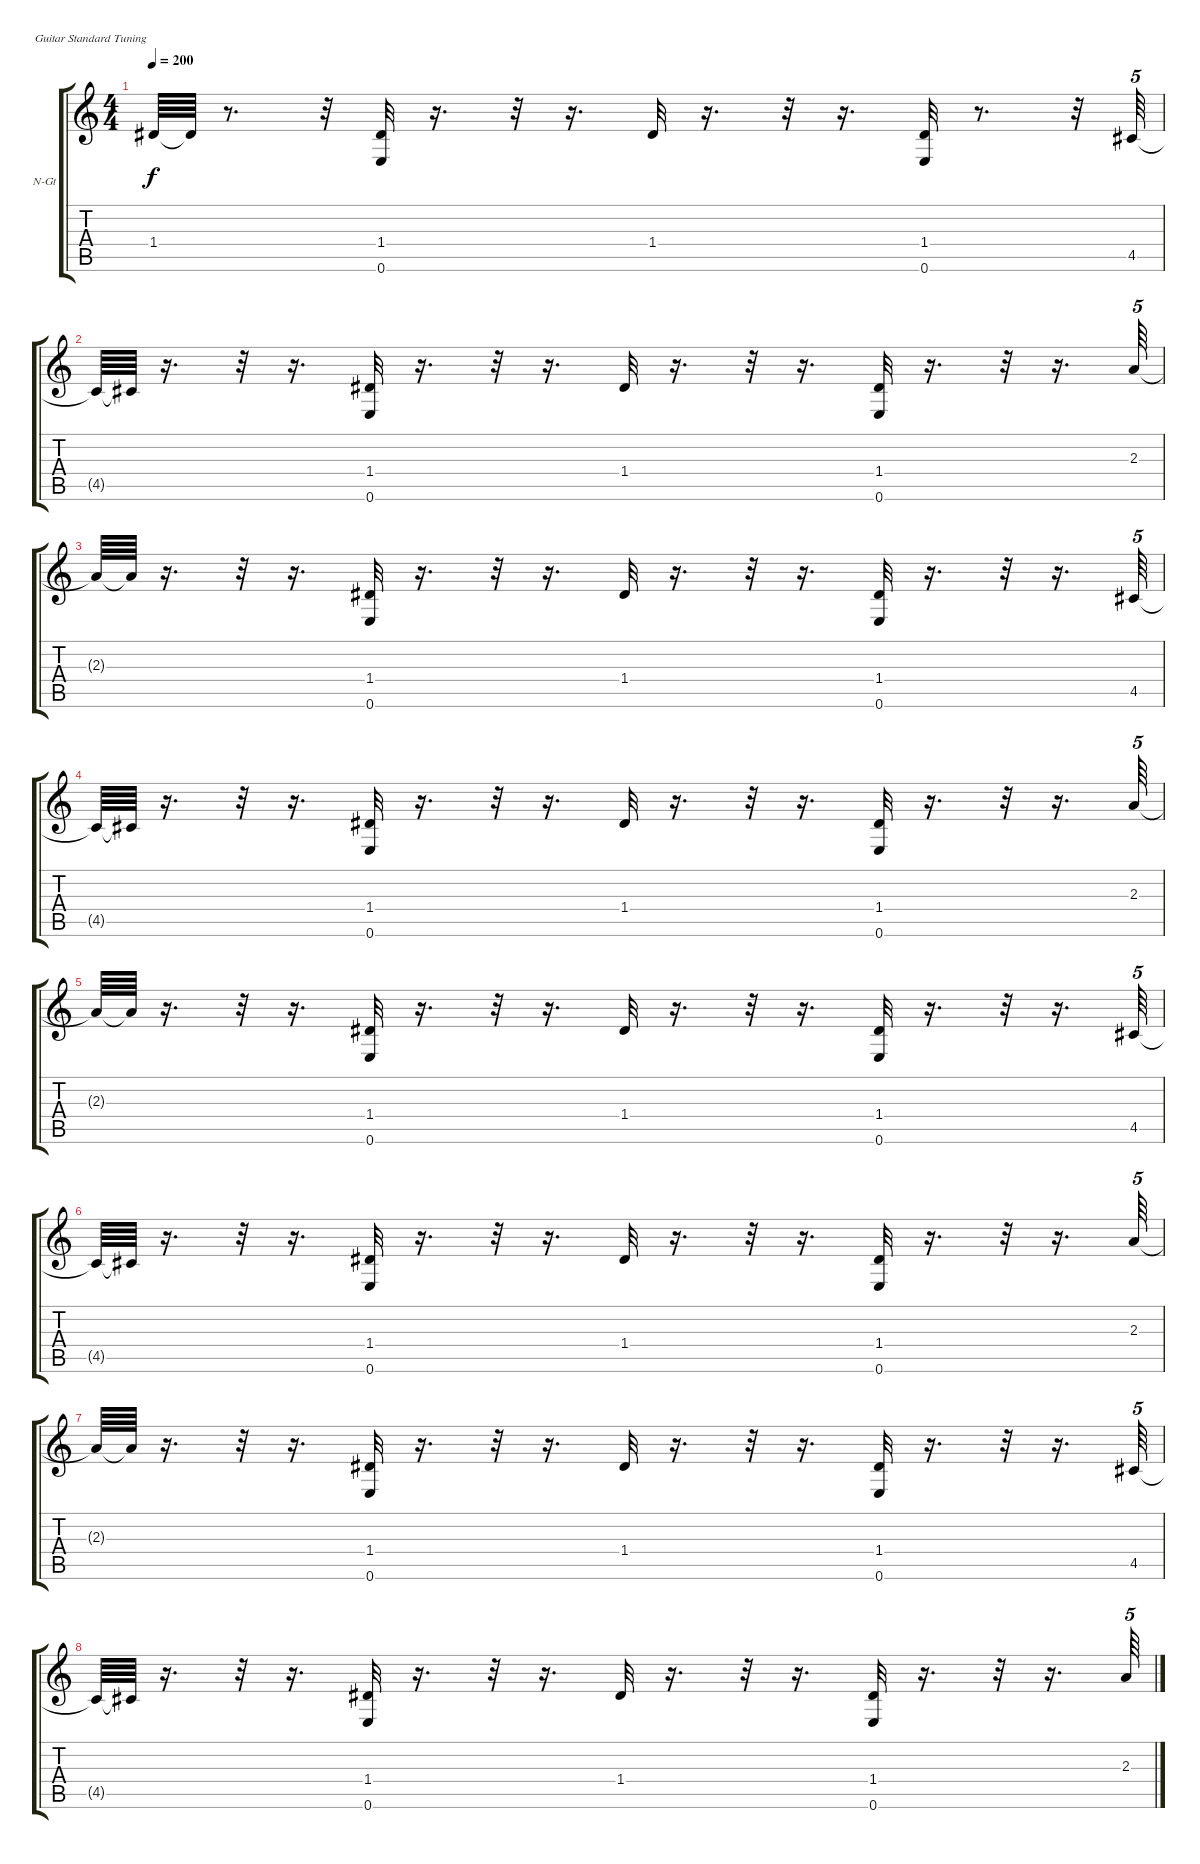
\bracketExtendMode groupsimilarinstruments
\firstSystemTrackNameOrientation horizontal
\otherSystemsTrackNameOrientation horizontal
\track ("Акустика" "N-Gt") {instrument acousticguitarnylon}
\staff {score tabs}
\tuning (E4 B3 G3 D3 A2 E2)
\ts (4 4)
\tempo 200
\clef g2
\ks c
1.4{t}.64{dy f} 1.4{t}.64 r.8{d} r.32 (1.4 0.6).32 r.16{d} r.32 r.16{d} 1.4.32 r.16{d} r.32 r.16{d} (1.4 0.6).32 r.8{d} r.32 4.5.64{tu (5 4)} |
4.5{t}.64 4.5{t}.64 r.16{d} r.32 r.16{d} (1.4 0.6).32 r.16{d} r.32 r.16{d} 1.4.32 r.16{d} r.32 r.16{d} (1.4 0.6).32 r.16{d} r.32 r.16{d} 2.3.64{tu (5 4)} |
2.3{t}.64 2.3{t}.64 r.16{d} r.32 r.16{d} (1.4 0.6).32 r.16{d} r.32 r.16{d} 1.4.32 r.16{d} r.32 r.16{d} (1.4 0.6).32 r.16{d} r.32 r.16{d} 4.5.64{tu (5 4)} |
4.5{t}.64 4.5{t}.64 r.16{d} r.32 r.16{d} (1.4 0.6).32 r.16{d} r.32 r.16{d} 1.4.32 r.16{d} r.32 r.16{d} (1.4 0.6).32 r.16{d} r.32 r.16{d} 2.3.64{tu (5 4)} |
2.3{t}.64 2.3{t}.64 r.16{d} r.32 r.16{d} (1.4 0.6).32 r.16{d} r.32 r.16{d} 1.4.32 r.16{d} r.32 r.16{d} (1.4 0.6).32 r.16{d} r.32 r.16{d} 4.5.64{tu (5 4)} |
4.5{t}.64 4.5{t}.64 r.16{d} r.32 r.16{d} (1.4 0.6).32 r.16{d} r.32 r.16{d} 1.4.32 r.16{d} r.32 r.16{d} (1.4 0.6).32 r.16{d} r.32 r.16{d} 2.3.64{tu (5 4)} |
2.3{t}.64 2.3{t}.64 r.16{d} r.32 r.16{d} (1.4 0.6).32 r.16{d} r.32 r.16{d} 1.4.32 r.16{d} r.32 r.16{d} (1.4 0.6).32 r.16{d} r.32 r.16{d} 4.5.64{tu (5 4)} |
4.5{t}.64 4.5{t}.64 r.16{d} r.32 r.16{d} (1.4 0.6).32 r.16{d} r.32 r.16{d} 1.4.32 r.16{d} r.32 r.16{d} (1.4 0.6).32 r.16{d} r.32 r.16{d} 2.3.64{tu (5 4)}
